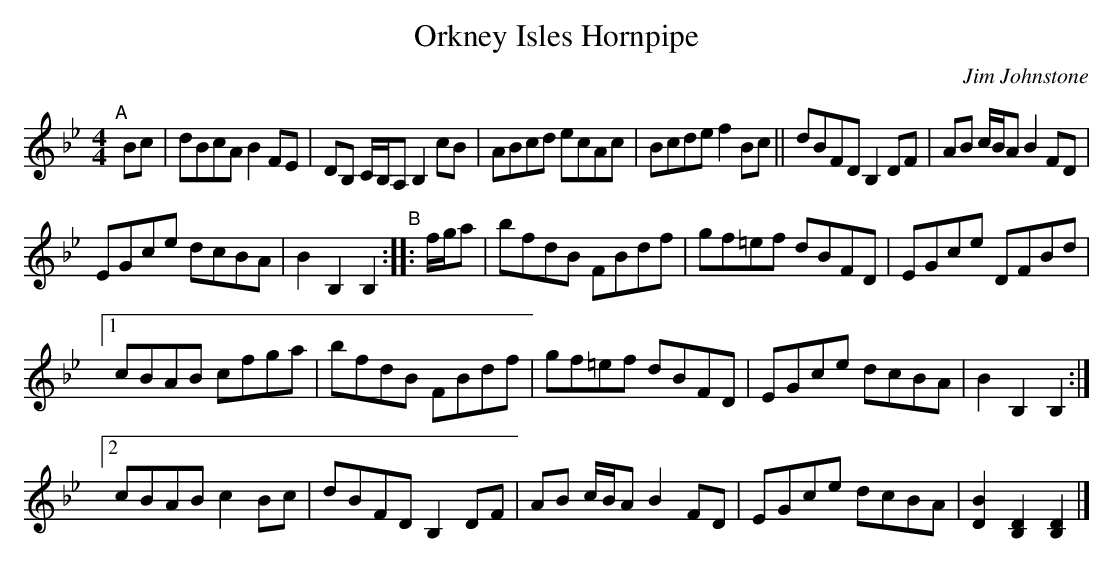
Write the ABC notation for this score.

X:1
T: Orkney Isles Hornpipe
C: Jim Johnstone
M: 4/4
L: 1/8
K: Bb
"^A"[|] Bc |\
dBcA B2FE | DB, C/B,/A, B,2 cB | ABcd ecAc | Bcde f2Bc || dBFD B,2DF | AB c/B/A B2FD |
EGce dcBA | B2B,2 B,2 "^B":: f/g/a | bfdB FBdf | gf=ef dBFD | EGce DFBd |
[1 cBAB cfga | bfdB FBdf | gf=ef dBFD | EGce dcBA | B2B,2 B,2 :|
[2 cBAB c2Bc | dBFD B,2DF | AB c/B/A B2FD | EGce dcBA | [B2D2][D2B,2] [D2B,2] |]
